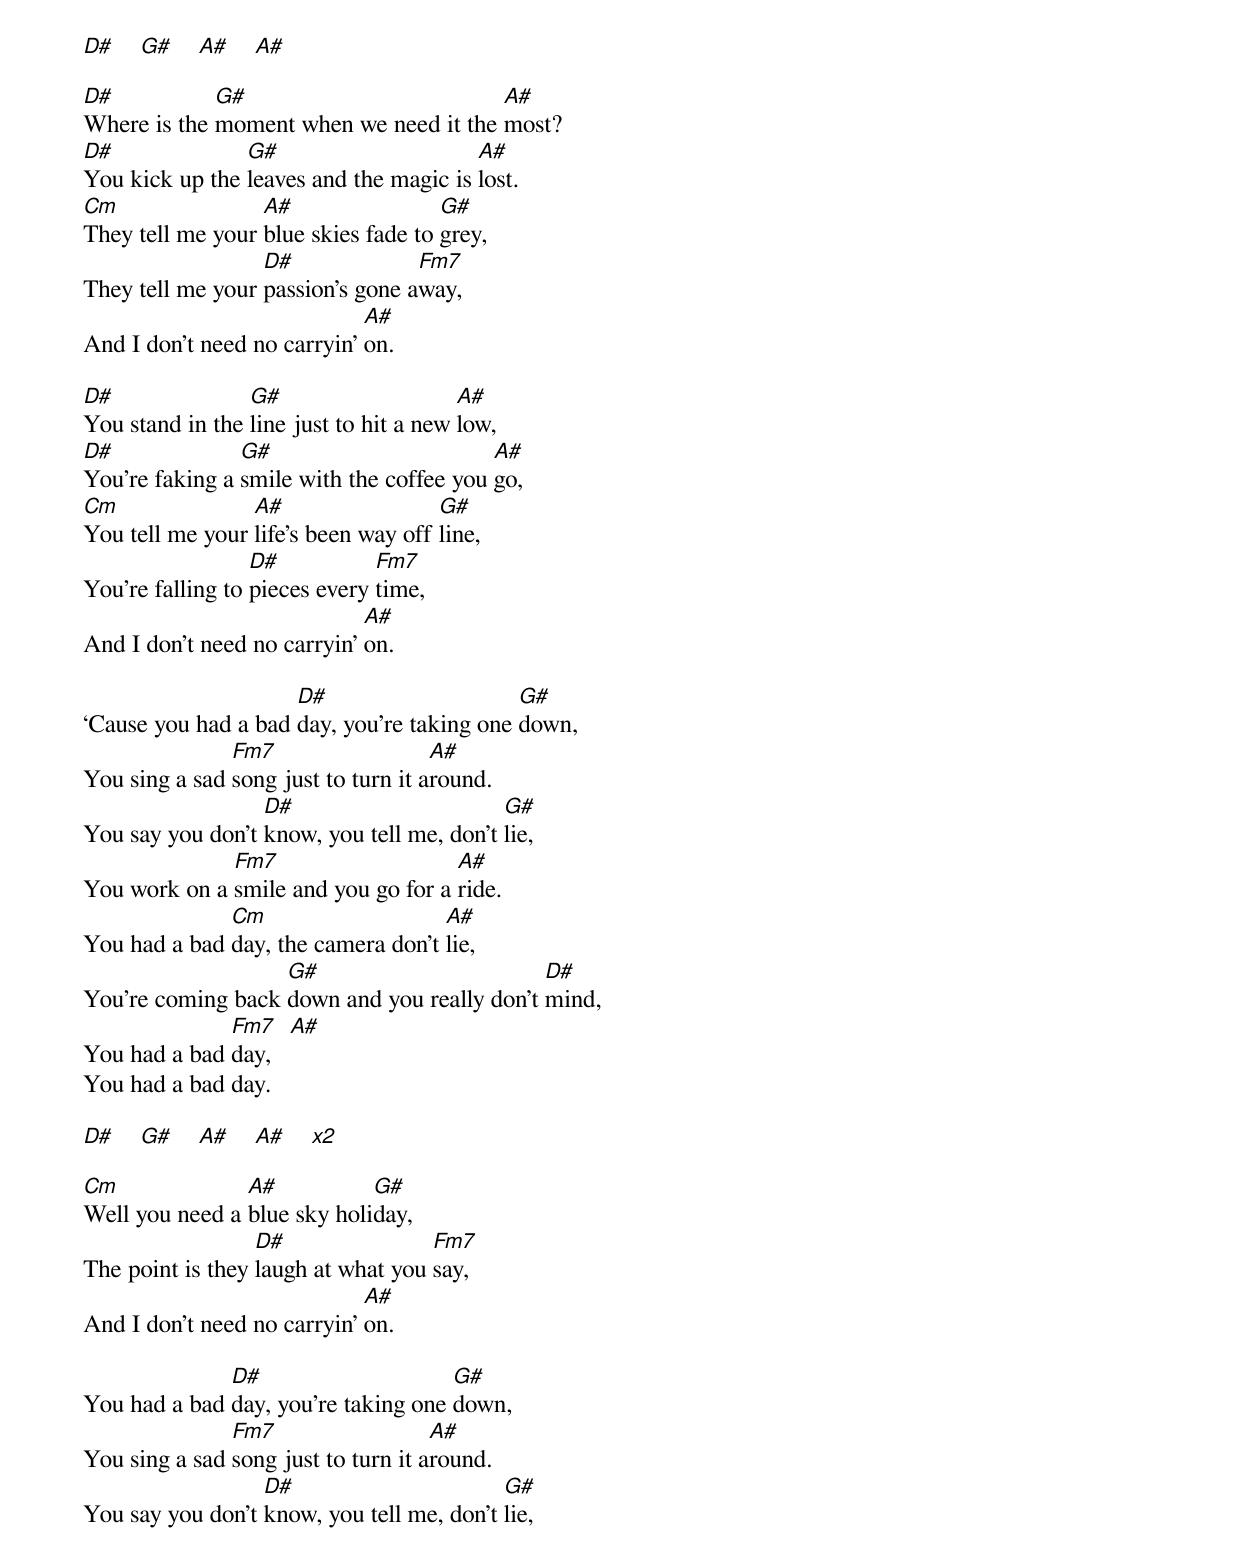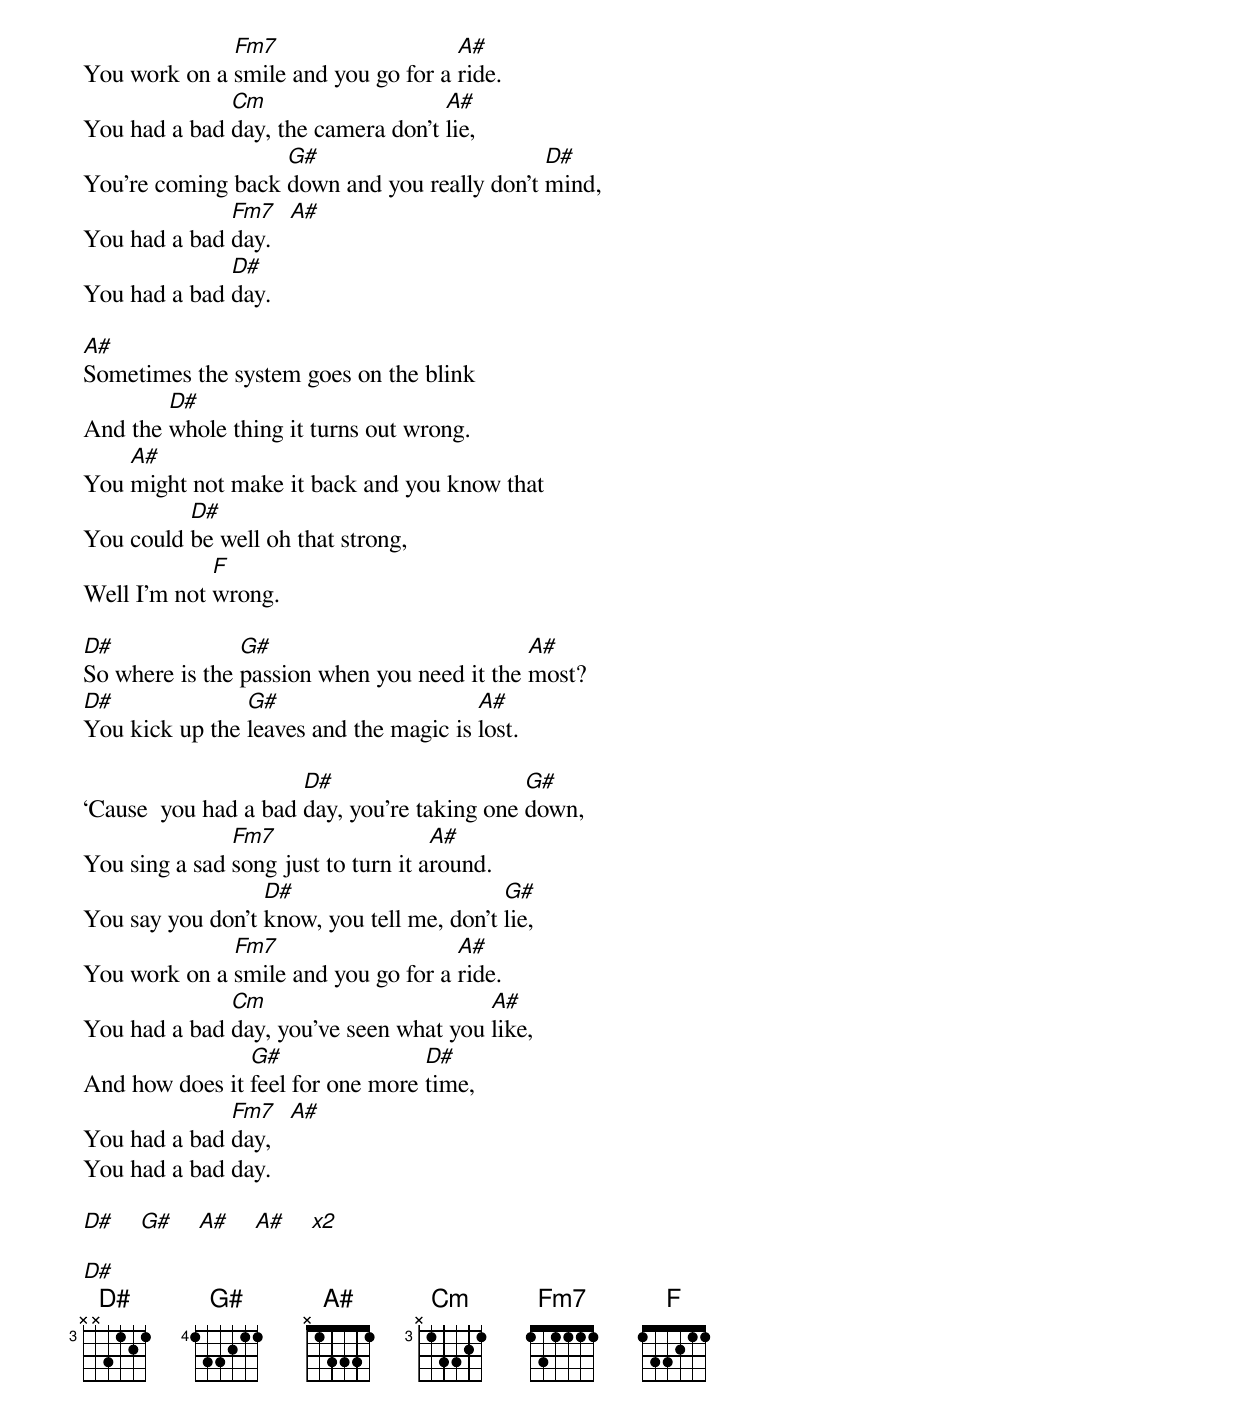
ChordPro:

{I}
[D#]    [G#]    [A#]    [A#]

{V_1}
[D#]Where is the [G#]moment when we need it the [A#]most?
[D#]You kick up the [G#]leaves and the magic is [A#]lost.
[Cm]They tell me your [A#]blue skies fade to [G#]grey,
They tell me your [D#]passion's gone a[Fm7]way,
And I don't need no carryin’ [A#]on.

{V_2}
[D#]You stand in the [G#]line just to hit a new [A#]low,
[D#]You're faking a [G#]smile with the coffee you [A#]go,
[Cm]You tell me your [A#]life's been way off [G#]line,
You're falling to [D#]pieces every [Fm7]time,
And I don't need no carryin' [A#]on.

{C}
‘Cause you had a bad [D#]day, you're taking one [G#]down,
You sing a sad [Fm7]song just to turn it a[A#]round.
You say you don't [D#]know, you tell me, don't [G#]lie,
You work on a [Fm7]smile and you go for a [A#]ride.
You had a bad [Cm]day, the camera don't [A#]lie,
You're coming back [G#]down and you really don't [D#]mind,
You had a bad [Fm7]day,   [A#]
You had a bad day.

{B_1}
[D#]    [G#]    [A#]    [A#]    [x2]

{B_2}
[Cm]Well you need a [A#]blue sky holi[G#]day,
The point is they [D#]laugh at what you [Fm7]say,
And I don't need no carryin' [A#]on.

{C}
You had a bad [D#]day, you're taking one [G#]down,
You sing a sad [Fm7]song just to turn it a[A#]round.
You say you don't [D#]know, you tell me, don't [G#]lie,
You work on a [Fm7]smile and you go for a [A#]ride.
You had a bad [Cm]day, the camera don't [A#]lie,
You're coming back [G#]down and you really don't [D#]mind,
You had a bad [Fm7]day.   [A#]
You had a bad [D#]day.

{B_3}
[A#]Sometimes the system goes on the blink
And the [D#]whole thing it turns out wrong.
You [A#]might not make it back and you know that
You could [D#]be well oh that strong,
Well I'm not [F]wrong.

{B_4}
[D#]So where is the [G#]passion when you need it the [A#]most?
[D#]You kick up the [G#]leaves and the magic is [A#]lost.

{C}
‘Cause  you had a bad [D#]day, you're taking one [G#]down,
You sing a sad [Fm7]song just to turn it a[A#]round.
You say you don't [D#]know, you tell me, don't [G#]lie,
You work on a [Fm7]smile and you go for a [A#]ride.
You had a bad [Cm]day, you've seen what you [A#]like,
And how does it [G#]feel for one more [D#]time,
You had a bad [Fm7]day,   [A#]
You had a bad day.

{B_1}
[D#]    [G#]    [A#]    [A#]    [x2]

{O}
[D#]
